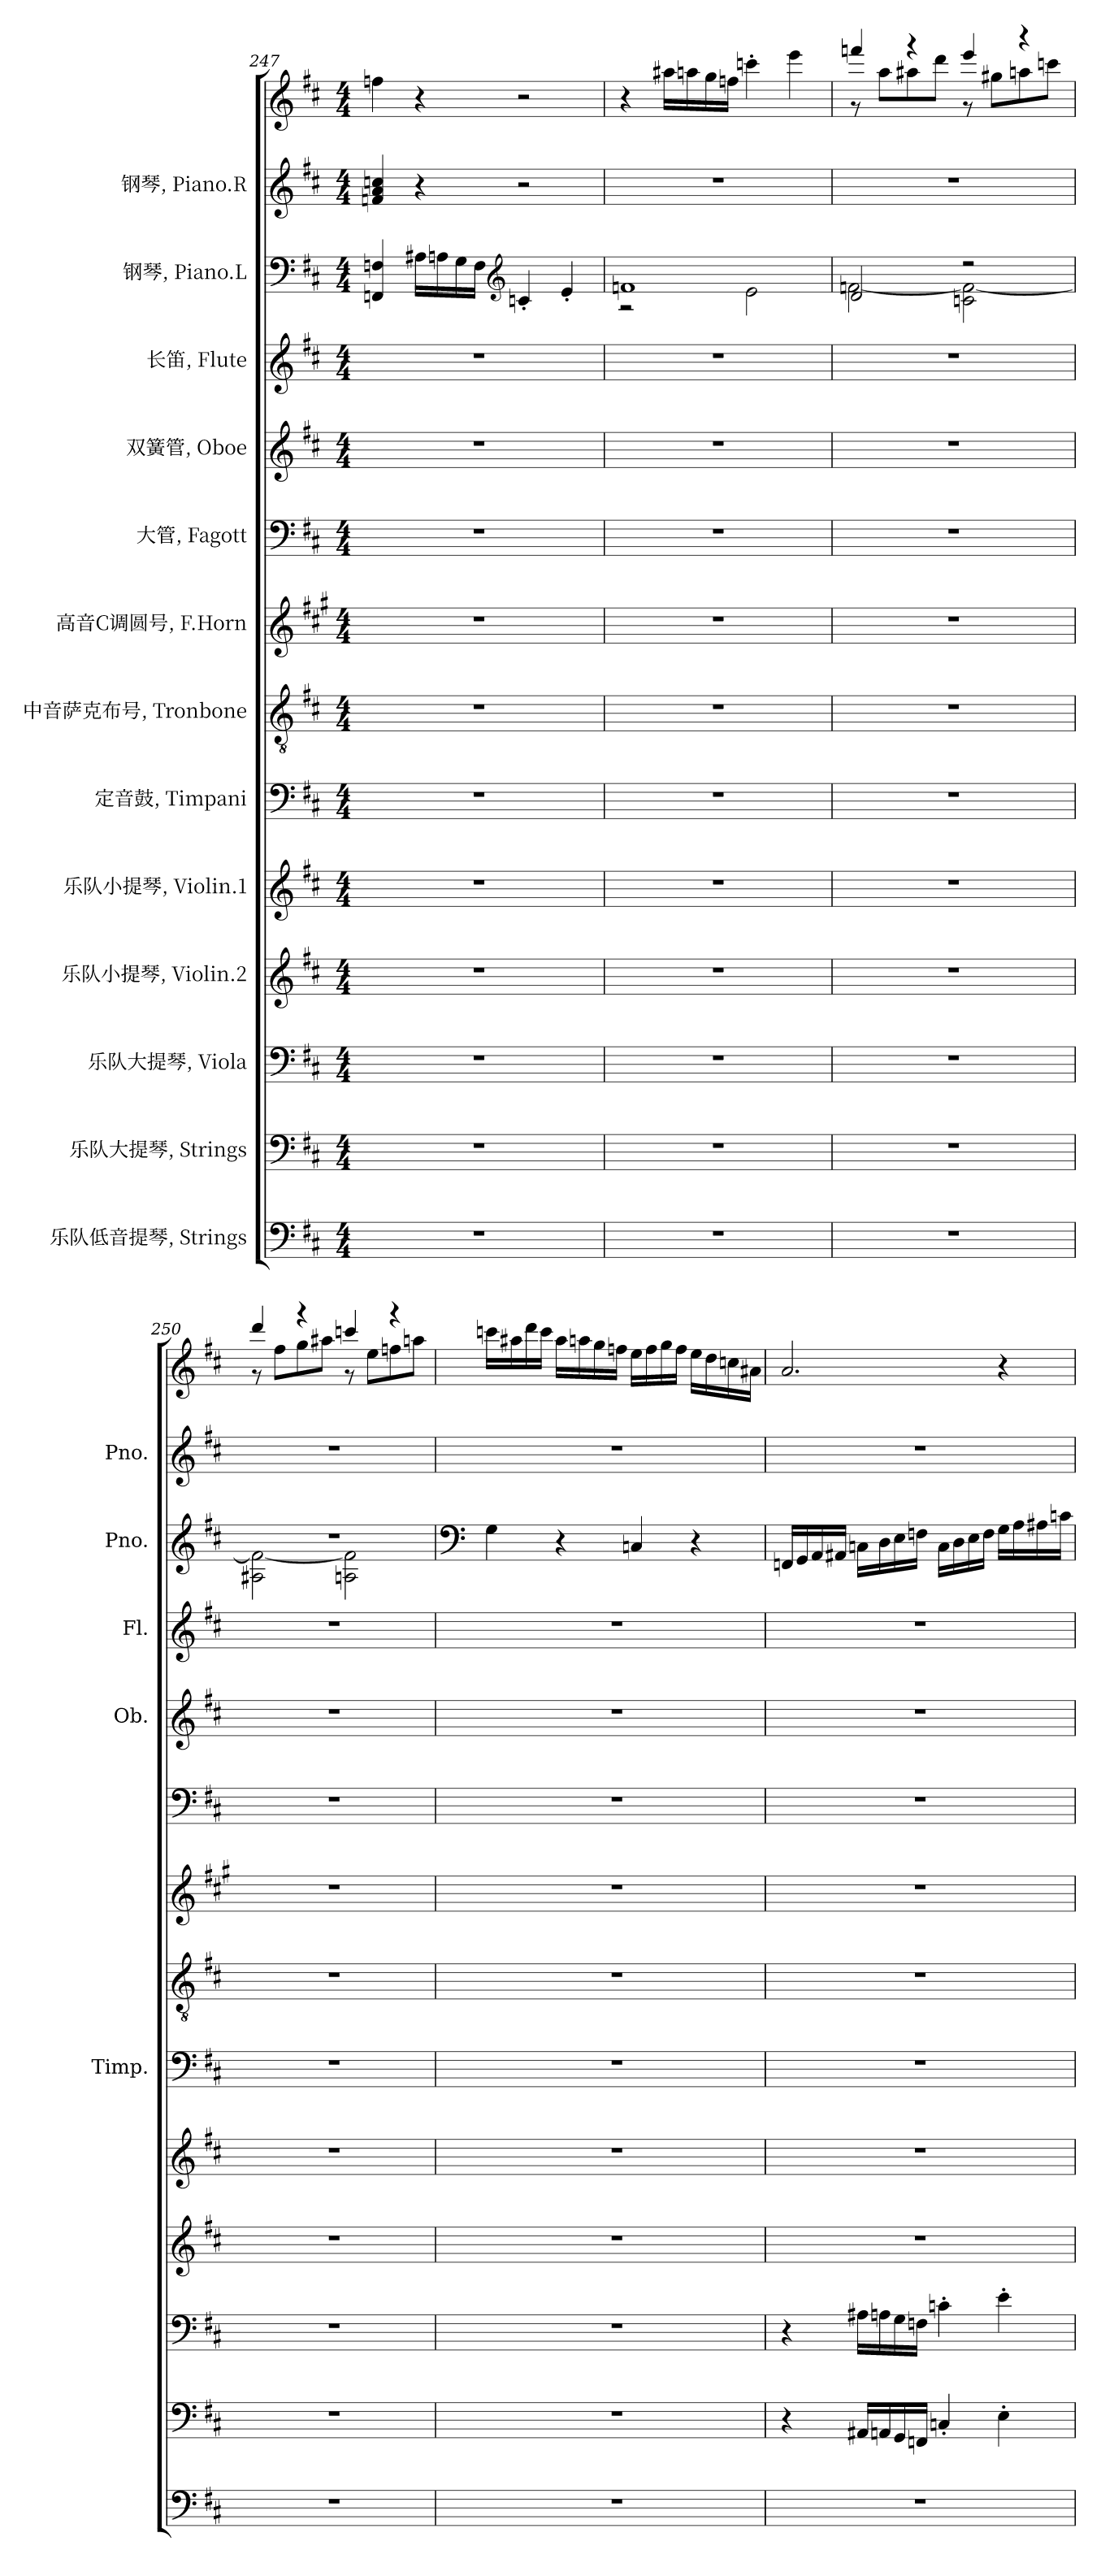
**kern	**kern	**kern	**kern	**kern	**kern	**kern	**kern	**kern	**kern	**kern	**kern	**kern	**kern
*part13	*part12	*part11	*part10	*part9	*part8	*part7	*part6	*part5	*part4	*part3	*part2	*part1	*part1
*staff14	*staff13	*staff12	*staff11	*staff10	*staff9	*staff8	*staff7	*staff6	*staff5	*staff4	*staff3	*staff2	*staff1
*I"乐队低音提琴, Strings	*I"乐队大提琴, Strings	*I"乐队大提琴, Viola	*I"乐队小提琴, Violin.2	*I"乐队小提琴, Violin.1	*I"定音鼓, Timpani	*I"中音萨克布号, Tronbone	*I"高音C调圆号, F.Horn	*I"大管, Fagott	*I"双簧管, Oboe	*I"长笛, Flute	*I"钢琴, Piano.L	*I"钢琴, Piano.R	*
*	*	*	*	*	*I'Timp.	*	*	*	*I'Ob.	*I'Fl.	*I'Pno.	*I'Pno.	*
*clefF4	*clefF4	*clefF4	*clefG2	*clefG2	*clefF4	*clefGv2	*clefG2	*clefF4	*clefG2	*clefG2	*clefF4	*clefG2	*clefG2
*ITrd7c12	*	*	*	*	*	*	*ITrd4c7	*	*	*	*	*	*
*k[f#c#]	*k[f#c#]	*k[f#c#]	*k[f#c#]	*k[f#c#]	*k[f#c#]	*k[f#c#]	*k[f#c#]	*k[f#c#]	*k[f#c#]	*k[f#c#]	*k[f#c#]	*k[f#c#]	*k[f#c#]
*M4/4	*M4/4	*M4/4	*M4/4	*M4/4	*M4/4	*M4/4	*M4/4	*M4/4	*M4/4	*M4/4	*M4/4	*M4/4	*M4/4
=247	=247	=247	=247	=247	=247	=247	=247	=247	=247	=247	=247	=247	=247
1r	1r	1r	1r	1r	1r	1r	1r	1r	1r	1r	4FFn/ 4Fn/	4fn/ 4a/ 4ccn/	4ffn\
.	.	.	.	.	.	.	.	.	.	.	16A#X\LL	4r	4r
.	.	.	.	.	.	.	.	.	.	.	16An\	.	.
.	.	.	.	.	.	.	.	.	.	.	16G\	.	.
.	.	.	.	.	.	.	.	.	.	.	16F\JJ	.	.
*	*	*	*	*	*	*	*	*	*	*	*clefG2	*	*
.	.	.	.	.	.	.	.	.	.	.	4cn'/	2r	2r
.	.	.	.	.	.	.	.	.	.	.	4e'/	.	.
!!LO:PB:g=z
=248	=248	=248	=248	=248	=248	=248	=248	=248	=248	=248	=248	=248	=248
*	*	*	*	*	*	*	*	*	*	*	*^	*	*
1r	1r	1r	1r	1r	1r	1r	1r	1r	1r	1r	1fn	2r	1r	4r
.	.	.	.	.	.	.	.	.	.	.	.	.	.	16aa#X\LL
.	.	.	.	.	.	.	.	.	.	.	.	.	.	16aan\
.	.	.	.	.	.	.	.	.	.	.	.	.	.	16gg\
.	.	.	.	.	.	.	.	.	.	.	.	.	.	16ffn\JJ
.	.	.	.	.	.	.	.	.	.	.	.	2e\	.	4cccn'\
.	.	.	.	.	.	.	.	.	.	.	.	.	.	4eee\
=249	=249	=249	=249	=249	=249	=249	=249	=249	=249	=249	=249	=249	=249	=249
*	*	*	*	*	*	*	*	*	*	*	*	*	*	*^
1r	1r	1r	1r	1r	1r	1r	1r	1r	1r	1r	2d/	[2fn\	1r	4fffn/	8r
.	.	.	.	.	.	.	.	.	.	.	.	.	.	.	8aa\L
.	.	.	.	.	.	.	.	.	.	.	.	.	.	4r	8aa#X\
.	.	.	.	.	.	.	.	.	.	.	.	.	.	.	8ddd\J
.	.	.	.	.	.	.	.	.	.	.	2r	2cn\ 2f\_	.	4eee/	8r
.	.	.	.	.	.	.	.	.	.	.	.	.	.	.	8gg#X\L
.	.	.	.	.	.	.	.	.	.	.	.	.	.	4r	8aan\
.	.	.	.	.	.	.	.	.	.	.	.	.	.	.	8cccn\J
=250	=250	=250	=250	=250	=250	=250	=250	=250	=250	=250	=250	=250	=250	=250	=250
1r	1r	1r	1r	1r	1r	1r	1r	1r	1r	1r	1r	2A#X\ 2f\_	1r	4ddd/	8r
.	.	.	.	.	.	.	.	.	.	.	.	.	.	.	8ff#\L
.	.	.	.	.	.	.	.	.	.	.	.	.	.	4r	8gg\
.	.	.	.	.	.	.	.	.	.	.	.	.	.	.	8aa#X\J
.	.	.	.	.	.	.	.	.	.	.	.	2An\ 2f\]	.	4cccn/	8r
.	.	.	.	.	.	.	.	.	.	.	.	.	.	.	8ee\L
.	.	.	.	.	.	.	.	.	.	.	.	.	.	4r	8ffn\
.	.	.	.	.	.	.	.	.	.	.	.	.	.	.	8aan\J
*	*	*	*	*	*	*	*	*	*	*	*v	*v	*	*v	*v
!!LO:PB:g=z
=251	=251	=251	=251	=251	=251	=251	=251	=251	=251	=251	=251	=251	=251
*	*	*	*	*	*	*	*	*	*	*	*clefF4	*	*
1r	1r	1r	1r	1r	1r	1r	1r	1r	1r	1r	4G\	1r	16cccn\LL
.	.	.	.	.	.	.	.	.	.	.	.	.	16aa#X\
.	.	.	.	.	.	.	.	.	.	.	.	.	16ddd\
.	.	.	.	.	.	.	.	.	.	.	.	.	16ccc\JJ
.	.	.	.	.	.	.	.	.	.	.	4r	.	16aa#\LL
.	.	.	.	.	.	.	.	.	.	.	.	.	16aan\
.	.	.	.	.	.	.	.	.	.	.	.	.	16gg\
.	.	.	.	.	.	.	.	.	.	.	.	.	16ffn\JJ
.	.	.	.	.	.	.	.	.	.	.	4Cn/	.	16ee\LL
.	.	.	.	.	.	.	.	.	.	.	.	.	16ff\
.	.	.	.	.	.	.	.	.	.	.	.	.	16gg\
.	.	.	.	.	.	.	.	.	.	.	.	.	16ff\JJ
.	.	.	.	.	.	.	.	.	.	.	4r	.	16ee\LL
.	.	.	.	.	.	.	.	.	.	.	.	.	16dd\
.	.	.	.	.	.	.	.	.	.	.	.	.	16ccn\
.	.	.	.	.	.	.	.	.	.	.	.	.	16a#X\JJ
!!LO:PB:g=z
=252	=252	=252	=252	=252	=252	=252	=252	=252	=252	=252	=252	=252	=252
1r	4r	4r	1r	1r	1r	1r	1r	1r	1r	1r	16FFn/LL	1r	2.a/
.	.	.	.	.	.	.	.	.	.	.	16GG/	.	.
.	.	.	.	.	.	.	.	.	.	.	16AA/	.	.
.	.	.	.	.	.	.	.	.	.	.	16AA#X/JJ	.	.
.	16AA#X/LL	16A#X\LL	.	.	.	.	.	.	.	.	16Cn\LL	.	.
.	16AAn/	16An\	.	.	.	.	.	.	.	.	16D\	.	.
.	16GG/	16G\	.	.	.	.	.	.	.	.	16E\	.	.
.	16FFn/JJ	16Fn\JJ	.	.	.	.	.	.	.	.	16Fn\JJ	.	.
.	4Cn'/	4cn'\	.	.	.	.	.	.	.	.	16C\LL	.	.
.	.	.	.	.	.	.	.	.	.	.	16D\	.	.
.	.	.	.	.	.	.	.	.	.	.	16E\	.	.
.	.	.	.	.	.	.	.	.	.	.	16F\JJ	.	.
.	4E'\	4e'\	.	.	.	.	.	.	.	.	16G\LL	.	4r
.	.	.	.	.	.	.	.	.	.	.	16A\	.	.
.	.	.	.	.	.	.	.	.	.	.	16A#X\	.	.
.	.	.	.	.	.	.	.	.	.	.	16cn\JJ	.	.
=	=	=	=	=	=	=	=	=	=	=	=	=	=
*-	*-	*-	*-	*-	*-	*-	*-	*-	*-	*-	*-	*-	*-
